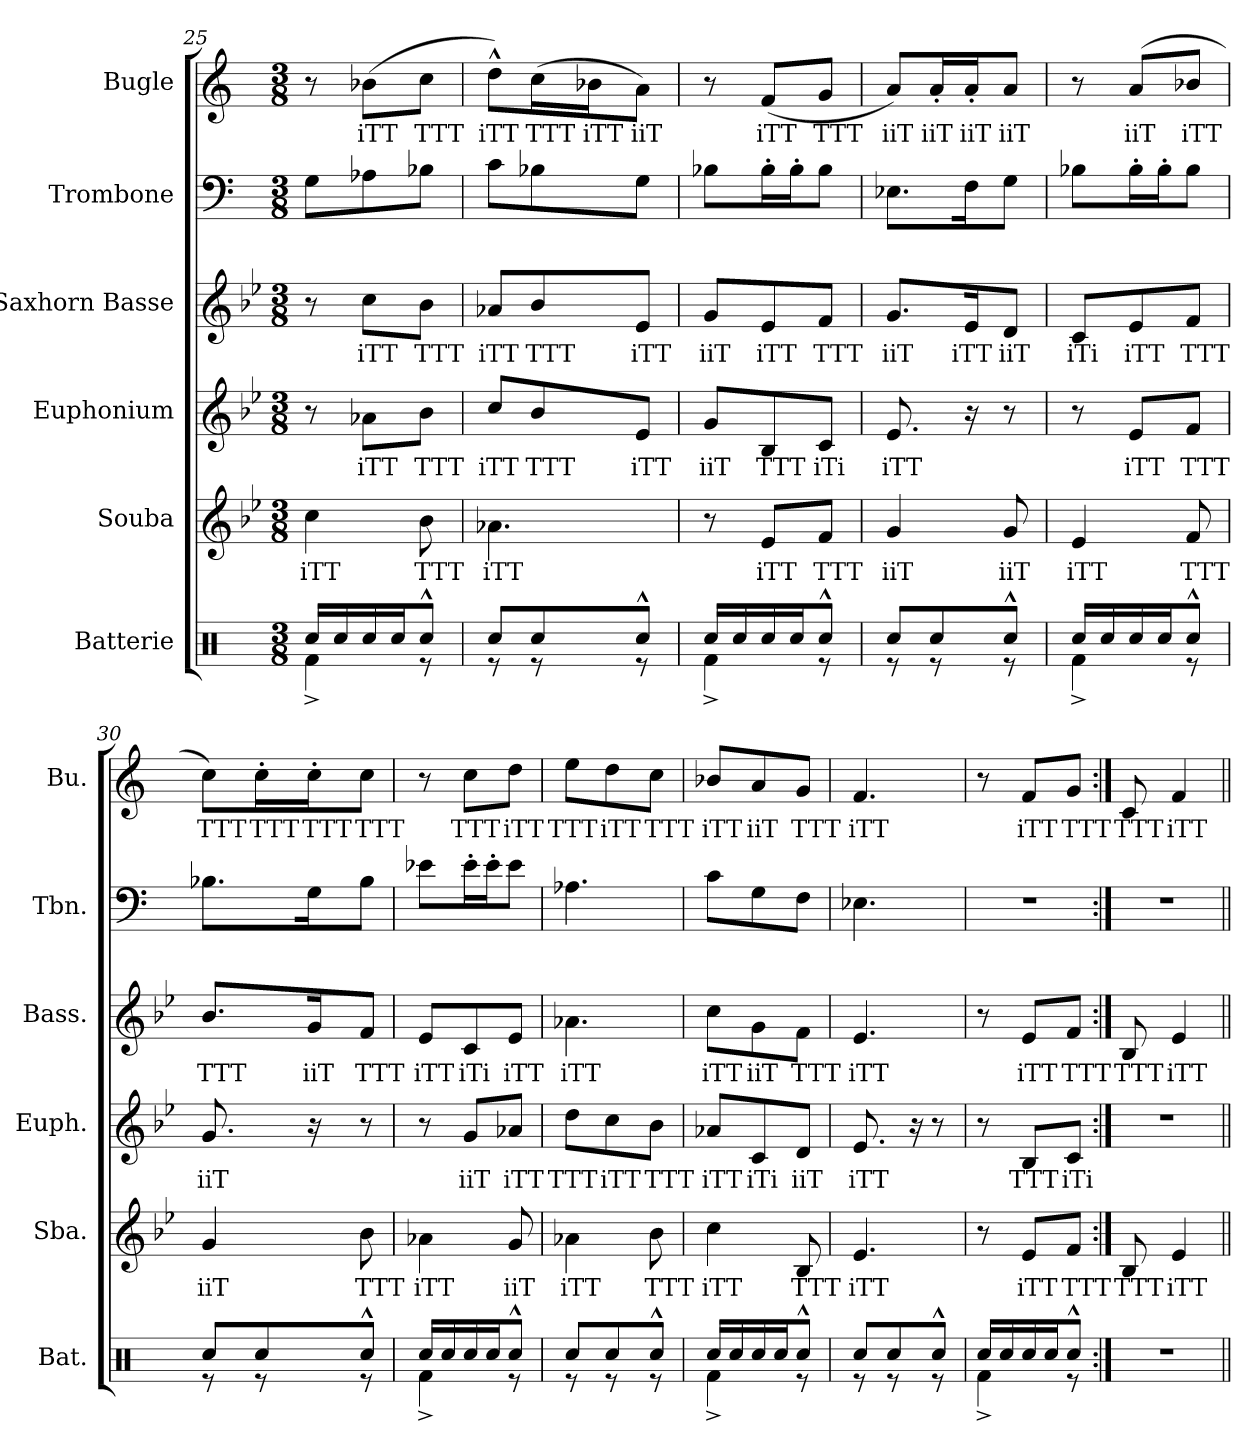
**kern	**kern	**text	**kern	**text	**kern	**text	**kern	**kern	**text
*part6	*part5	*part5	*part4	*part4	*part3	*part3	*part2	*part1	*part1
*staff6	*staff5	*staff5	*staff4	*staff4	*staff3	*staff3	*staff2	*staff1	*staff1
*I"Batterie	*I"Souba	*	*I"Euphonium	*	*I"Saxhorn Basse	*	*I"Trombone	*I"Bugle	*
*I'Bat.	*I'Sba.	*	*I'Euph.	*	*I'Bass.	*	*I'Tbn.	*I'Bu.	*
*clefX	*clefG2	*	*clefG2	*	*clefG2	*	*clefF4	*clefG2	*
*	*ITrd15c26	*	*ITrd8c14	*	*ITrd8c14	*	*	*ITrd1c2	*
*k[]	*k[b-e-]	*	*k[b-e-]	*	*k[b-e-]	*	*k[]	*k[b-e-]	*
*M3/8	*M3/8	*	*M3/8	*	*M3/8	*	*M3/8	*M3/8	*
=25	=25	=25	=25	=25	=25	=25	=25	=25	=25
*^	*	*	*	*	*	*	*	*	*
!	!	!	!LO:LY:b	!	!	!	!	!	!	!
16Rcc/LL	4Rf^\	4C\	iTT	8r	.	8r	.	8G\L	8r	.
16Rcc/	.	.	.	.	.	.	.	.	.	.
!	!	!	!	!	!LO:LY:b	!	!LO:LY:b	!	!	!LO:LY:b
16Rcc/	.	.	.	8A-X\L	iTT	8c\L	iTT	8A-X\	(>8a-X\L	iTT
16Rcc/J	.	.	.	.	.	.	.	.	.	.
!	!	!	!LO:LY:b	!	!LO:LY:b	!	!LO:LY:b	!	!	!LO:LY:b
8Rcc^^/J	8r	8BB-\	TTT	8B-\J	TTT	8B-\J	TTT	8B-X\J	8b-\J	TTT
=26	=26	=26	=26	=26	=26	=26	=26	=26	=26	=26
!	!	!	!LO:LY:b	!	!LO:LY:b	!	!LO:LY:b	!	!	!LO:LY:b
8Rcc/L	8r	4.AA-X\	iTT	8c/L	iTT	8A-X/L	iTT	8c\L	8cc^^\L)	iTT
!	!	!	!	!	!LO:LY:b	!	!LO:LY:b	!	!	!LO:LY:b
8Rcc/	8r	.	.	8B-/	TTT	8B-/	TTT	8B-X\	(>16b-\L	TTT
!	!	!	!	!	!	!	!	!	!	!LO:LY:b
.	.	.	.	.	.	.	.	.	16a-X\J	iTT
!	!	!	!	!	!LO:LY:b	!	!LO:LY:b	!	!	!LO:LY:b
8Rcc^^/J	8r	.	.	8E-/J	iTT	8E-/J	iTT	8G\J	8g\J)	iiT
=27	=27	=27	=27	=27	=27	=27	=27	=27	=27	=27
!	!	!	!	!	!LO:LY:b	!	!LO:LY:b	!	!	!
16Rcc/LL	4Rf^\	8r	.	8G/L	iiT	8G/L	iiT	8B-X\L	8r	.
16Rcc/	.	.	.	.	.	.	.	.	.	.
!	!	!	!LO:LY:b	!	!LO:LY:b	!	!LO:LY:b	!	!	!LO:LY:b
16Rcc/	.	8EE-/L	iTT	8BB-/	TTT	8E-/	iTT	16B-'\L	(<8e-/L	iTT
16Rcc/J	.	.	.	.	.	.	.	16B-'\J	.	.
!	!	!	!LO:LY:b	!	!LO:LY:b	!	!LO:LY:b	!	!	!LO:LY:b
8Rcc^^/J	8r	8FF/J	TTT	8C/J	iTi	8F/J	TTT	8B-\J	8f/J	TTT
!!LO:LB:g=z
=28	=28	=28	=28	=28	=28	=28	=28	=28	=28	=28
!	!	!	!LO:LY:b	!	!LO:LY:b	!	!LO:LY:b	!	!	!LO:LY:b
8Rcc/L	8r	4GG/	iiT	8.E-/	iTT	8.G/L	iiT	8.E-X\L	8g/L)	iiT
!	!	!	!	!	!	!	!	!	!	!LO:LY:b
8Rcc/	8r	.	.	.	.	.	.	.	16g'/L	iiT
!	!	!	!	!	!	!	!LO:LY:b	!	!	!LO:LY:b
.	.	.	.	16r	.	16E-/K	iTT	16F\K	16g'/J	iiT
!	!	!	!LO:LY:b	!	!	!	!LO:LY:b	!	!	!LO:LY:b
8Rcc^^/J	8r	8GG/	iiT	8r	.	8D/J	iiT	8G\J	8g/J	iiT
=29	=29	=29	=29	=29	=29	=29	=29	=29	=29	=29
!	!	!	!LO:LY:b	!	!	!	!LO:LY:b	!	!	!
16Rcc/LL	4Rf^\	4EE-/	iTT	8r	.	8C/L	iTi	8B-X\L	8r	.
16Rcc/	.	.	.	.	.	.	.	.	.	.
!	!	!	!	!	!LO:LY:b	!	!LO:LY:b	!	!	!LO:LY:b
16Rcc/	.	.	.	8E-/L	iTT	8E-/	iTT	16B-'\L	(<8g/L	iiT
16Rcc/J	.	.	.	.	.	.	.	16B-'\J	.	.
!	!	!	!LO:LY:b	!	!LO:LY:b	!	!LO:LY:b	!	!	!LO:LY:b
8Rcc^^/J	8r	8FF/	TTT	8F/J	TTT	8F/J	TTT	8B-\J	8a-X/J	iTT
=30	=30	=30	=30	=30	=30	=30	=30	=30	=30	=30
!	!	!	!LO:LY:b	!	!LO:LY:b	!	!LO:LY:b	!	!	!LO:LY:b
8Rcc/L	8r	4GG/	iiT	8.G/	iiT	8.B-/L	TTT	8.B-X\L	8b-\L)	TTT
!	!	!	!	!	!	!	!	!	!	!LO:LY:b
8Rcc/	8r	.	.	.	.	.	.	.	16b-'\L	TTT
!	!	!	!	!	!	!	!LO:LY:b	!	!	!LO:LY:b
.	.	.	.	16r	.	16G/K	iiT	16G\K	16b-'\J	TTT
!	!	!	!LO:LY:b	!	!	!	!LO:LY:b	!	!	!LO:LY:b
8Rcc^^/J	8r	8BB-\	TTT	8r	.	8F/J	TTT	8B-\J	8b-\J	TTT
=31	=31	=31	=31	=31	=31	=31	=31	=31	=31	=31
!	!	!	!LO:LY:b	!	!	!	!LO:LY:b	!	!	!
16Rcc/LL	4Rf^\	4AA-X\	iTT	8r	.	8E-/L	iTT	8e-X\L	8r	.
16Rcc/	.	.	.	.	.	.	.	.	.	.
!	!	!	!	!	!LO:LY:b	!	!LO:LY:b	!	!	!LO:LY:b
16Rcc/	.	.	.	8G/L	iiT	8C/	iTi	16e-'\L	8b-\L	TTT
16Rcc/J	.	.	.	.	.	.	.	16e-'\J	.	.
!	!	!	!LO:LY:b	!	!LO:LY:b	!	!LO:LY:b	!	!	!LO:LY:b
8Rcc^^/J	8r	8GG/	iiT	8A-X/J	iTT	8E-/J	iTT	8e-\J	8cc\J	iTT
!!LO:PB:g=z
=32	=32	=32	=32	=32	=32	=32	=32	=32	=32	=32
!	!	!	!LO:LY:b	!	!LO:LY:b	!	!LO:LY:b	!	!	!LO:LY:b
8Rcc/L	8r	4AA-X\	iTT	8d\L	TTT	4.A-X\	iTT	4.A-X\	8dd\L	TTT
!	!	!	!	!	!LO:LY:b	!	!	!	!	!LO:LY:b
8Rcc/	8r	.	.	8c\	iTT	.	.	.	8cc\	iTT
!	!	!	!LO:LY:b	!	!LO:LY:b	!	!	!	!	!LO:LY:b
8Rcc^^/J	8r	8BB-\	TTT	8B-\J	TTT	.	.	.	8b-\J	TTT
=33	=33	=33	=33	=33	=33	=33	=33	=33	=33	=33
!	!	!	!LO:LY:b	!	!LO:LY:b	!	!LO:LY:b	!	!	!LO:LY:b
16Rcc/LL	4Rf^\	4C\	iTT	8A-X/L	iTT	8c\L	iTT	8c\L	8a-X/L	iTT
16Rcc/	.	.	.	.	.	.	.	.	.	.
!	!	!	!	!	!LO:LY:b	!	!LO:LY:b	!	!	!LO:LY:b
16Rcc/	.	.	.	8C/	iTi	8G\	iiT	8G\	8g/	iiT
16Rcc/J	.	.	.	.	.	.	.	.	.	.
!	!	!	!LO:LY:b	!	!LO:LY:b	!	!LO:LY:b	!	!	!LO:LY:b
8Rcc^^/J	8r	8BBB-/	TTT	8D/J	iiT	8F\J	TTT	8F\J	8f/J	TTT
=34	=34	=34	=34	=34	=34	=34	=34	=34	=34	=34
!	!	!	!LO:LY:b	!	!LO:LY:b	!	!LO:LY:b	!	!	!LO:LY:b
8Rcc/L	8r	4.EE-/	iTT	8.E-/	iTT	4.E-/	iTT	4.E-X\	4.e-/	iTT
8Rcc/	8r	.	.	.	.	.	.	.	.	.
.	.	.	.	16r	.	.	.	.	.	.
8Rcc^^/J	8r	.	.	8r	.	.	.	.	.	.
=35	=35	=35	=35	=35	=35	=35	=35	=35	=35	=35
16Rcc/LL	4Rf^\	8r	.	8r	.	8r	.	4.r	8r	.
16Rcc/	.	.	.	.	.	.	.	.	.	.
!	!	!	!LO:LY:b	!	!LO:LY:b	!	!LO:LY:b	!	!	!LO:LY:b
16Rcc/	.	8EE-/L	iTT	8BB-/L	TTT	8E-/L	iTT	.	8e-/L	iTT
16Rcc/J	.	.	.	.	.	.	.	.	.	.
!	!	!	!LO:LY:b	!	!LO:LY:b	!	!LO:LY:b	!	!	!LO:LY:b
8Rcc^^/J	8r	8FF/J	TTT	8C/J	iTi	8F/J	TTT	.	8f/J	TTT
=36:|!	=36:|!	=36:|!	=36:|!	=36:|!	=36:|!	=36:|!	=36:|!	=36:|!	=36:|!	=36:|!
!	!	!	!LO:LY:b	!	!	!	!LO:LY:b	!	!	!LO:LY:b
*v	*v	*	*	*	*	*	*	*	*	*
4.r	8BBB-/	TTT	4.r	.	8BB-/	TTT	4.r	8B-/	TTT
!	!	!LO:LY:b	!	!	!	!LO:LY:b	!	!	!LO:LY:b
.	4EE-/	iTT	.	.	4E-/	iTT	.	4e-/	iTT
=||	=||	=||	=||	=||	=||	=||	=||	=||	=||
*-	*-	*-	*-	*-	*-	*-	*-	*-	*-
